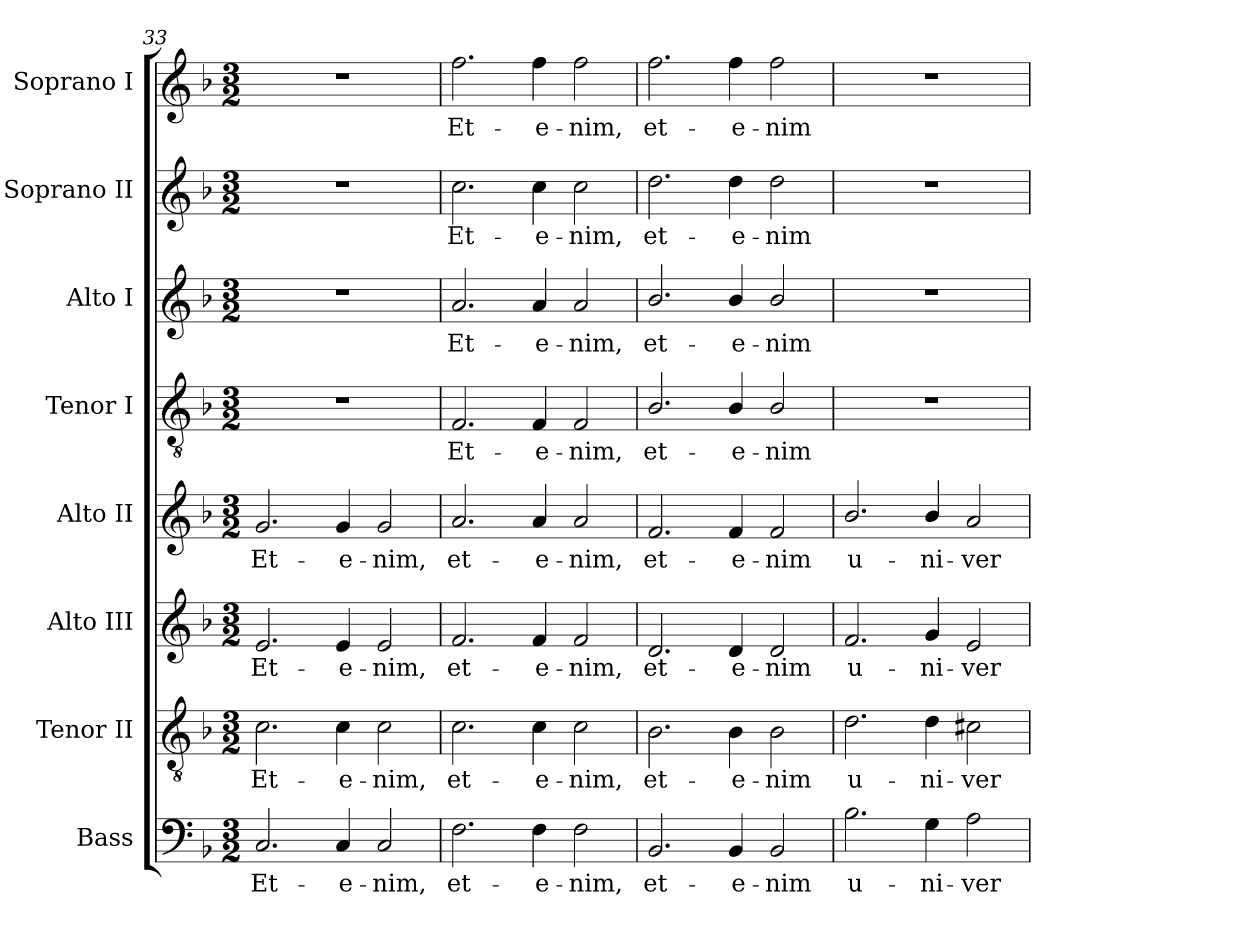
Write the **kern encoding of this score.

**kern	**text	**kern	**text	**kern	**text	**kern	**text	**kern	**text	**kern	**text	**kern	**text	**kern	**text
*part8	*part8	*part7	*part7	*part6	*part6	*part5	*part5	*part4	*part4	*part3	*part3	*part2	*part2	*part1	*part1
*staff8	*staff8	*staff7	*staff7	*staff6	*staff6	*staff5	*staff5	*staff4	*staff4	*staff3	*staff3	*staff2	*staff2	*staff1	*staff1
*I"Bass	*	*I"Tenor II	*	*I"Alto III	*	*I"Alto II	*	*I"Tenor I	*	*I"Alto I	*	*I"Soprano II	*	*I"Soprano I	*
*I'B	*	*I'T	*	*I'A	*	*I'A	*	*I'T	*	*I'A	*	*I'S	*	*I'S	*
*clefF4	*	*clefGv2	*	*clefG2	*	*clefG2	*	*clefGv2	*	*clefG2	*	*clefG2	*	*clefG2	*
*k[b-]	*	*k[b-]	*	*k[b-]	*	*k[b-]	*	*k[b-]	*	*k[b-]	*	*k[b-]	*	*k[b-]	*
*F:	*	*F:	*	*F:	*	*F:	*	*F:	*	*F:	*	*F:	*	*F:	*
*M3/2	*	*M3/2	*	*M3/2	*	*M3/2	*	*M3/2	*	*M3/2	*	*M3/2	*	*M3/2	*
=33	=33	=33	=33	=33	=33	=33	=33	=33	=33	=33	=33	=33	=33	=33	=33
!	!LO:LY:b	!	!LO:LY:b	!	!LO:LY:b	!	!LO:LY:b	!LO:N:vis=1	!	!LO:N:vis=1	!	!LO:N:vis=1	!	!LO:N:vis=1	!
2.C	Et-	2.c	Et-	2.e	Et-	2.g	Et-	1.r	.	1.r	.	1.r	.	1.r	.
!	!LO:LY:b	!	!LO:LY:b	!	!LO:LY:b	!	!LO:LY:b	!	!	!	!	!	!	!	!
4C	-e-	4c	-e-	4e	-e-	4g	-e-	.	.	.	.	.	.	.	.
!	!LO:LY:b	!	!LO:LY:b	!	!LO:LY:b	!	!LO:LY:b	!	!	!	!	!	!	!	!
2C	-nim,	2c	-nim,	2e	-nim,	2g	-nim,	.	.	.	.	.	.	.	.
=34	=34	=34	=34	=34	=34	=34	=34	=34	=34	=34	=34	=34	=34	=34	=34
!	!LO:LY:b	!	!LO:LY:b	!	!LO:LY:b	!	!LO:LY:b	!	!LO:LY:b	!	!LO:LY:b	!	!LO:LY:b	!	!LO:LY:b
2.F	et-	2.c	et-	2.f	et-	2.a	et-	2.F	Et-	2.a	Et-	2.cc	Et-	2.ff	Et-
!	!LO:LY:b	!	!LO:LY:b	!	!LO:LY:b	!	!LO:LY:b	!	!LO:LY:b	!	!LO:LY:b	!	!LO:LY:b	!	!LO:LY:b
4F	-e-	4c	-e-	4f	-e-	4a	-e-	4F	-e-	4a	-e-	4cc	-e-	4ff	-e-
!	!LO:LY:b	!	!LO:LY:b	!	!LO:LY:b	!	!LO:LY:b	!	!LO:LY:b	!	!LO:LY:b	!	!LO:LY:b	!	!LO:LY:b
2F	-nim,	2c	-nim,	2f	-nim,	2a	-nim,	2F	-nim,	2a	-nim,	2cc	-nim,	2ff	-nim,
=35	=35	=35	=35	=35	=35	=35	=35	=35	=35	=35	=35	=35	=35	=35	=35
!	!LO:LY:b	!	!LO:LY:b	!	!LO:LY:b	!	!LO:LY:b	!	!LO:LY:b	!	!LO:LY:b	!	!LO:LY:b	!	!LO:LY:b
2.BB-	et-	2.B-	et-	2.d	et-	2.f	et-	2.B-/	et-	2.b-/	et-	2.dd	et-	2.ff	et-
!	!LO:LY:b	!	!LO:LY:b	!	!LO:LY:b	!	!LO:LY:b	!	!LO:LY:b	!	!LO:LY:b	!	!LO:LY:b	!	!LO:LY:b
4BB-	-e-	4B-	-e-	4d	-e-	4f	-e-	4B-/	-e-	4b-/	-e-	4dd	-e-	4ff	-e-
!	!LO:LY:b	!	!LO:LY:b	!	!LO:LY:b	!	!LO:LY:b	!	!LO:LY:b	!	!LO:LY:b	!	!LO:LY:b	!	!LO:LY:b
2BB-	-nim	2B-	-nim	2d	-nim	2f	-nim	2B-/	-nim	2b-/	-nim	2dd	-nim	2ff	-nim
=36	=36	=36	=36	=36	=36	=36	=36	=36	=36	=36	=36	=36	=36	=36	=36
!	!LO:LY:b	!	!LO:LY:b	!	!LO:LY:b	!	!LO:LY:b	!LO:N:vis=1	!	!LO:N:vis=1	!	!LO:N:vis=1	!	!LO:N:vis=1	!
2.B-	u-	2.d	u-	2.f	u-	2.b-/	u-	1.r	.	1.r	.	1.r	.	1.r	.
!	!LO:LY:b	!	!LO:LY:b	!	!LO:LY:b	!	!LO:LY:b	!	!	!	!	!	!	!	!
4G	-ni-	4d	-ni-	4g	-ni-	4b-/	-ni-	.	.	.	.	.	.	.	.
!	!LO:LY:b	!	!LO:LY:b	!	!LO:LY:b	!	!LO:LY:b	!	!	!	!	!	!	!	!
2A	-ver-	2c#X	-ver-	2e	-ver-	2a	-ver-	.	.	.	.	.	.	.	.
=	=	=	=	=	=	=	=	=	=	=	=	=	=	=	=
*-	*-	*-	*-	*-	*-	*-	*-	*-	*-	*-	*-	*-	*-	*-	*-
